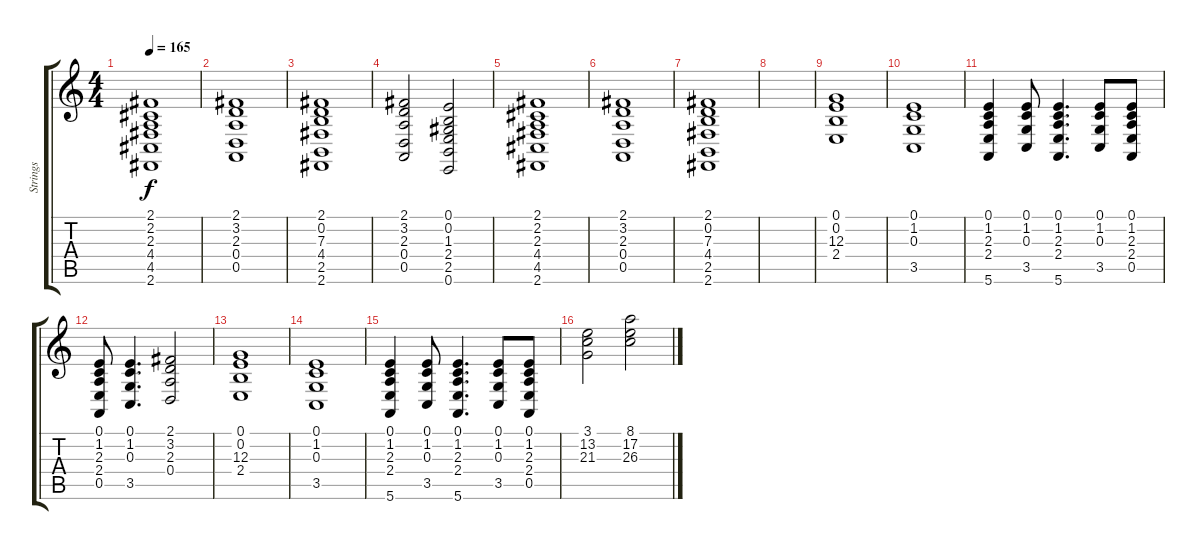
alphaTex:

\track ("Strings" "Strings") {instrument stringensemble1}
\staff {score tabs}
\tuning (E4 B3 G3 D3 A2 E2) {hide}
\ts (4 4)
\tempo 165
\clef g2
\ks c
(2.1 2.2 2.3 4.4 4.5 2.6).1{dy f volume 11} |
(2.1 3.2 2.3 0.4 0.5).1 |
(2.1 0.2 7.3 4.4 2.5 2.6).1 |
(2.1 3.2 2.3 0.4 0.5).2 (0.1 0.2 1.3 2.4 2.5 0.6).2 |
(2.1 2.2 2.3 4.4 4.5 2.6).1 |
(2.1 3.2 2.3 0.4 0.5).1 |
(2.1 0.2 7.3 4.4 2.5 2.6).1 |
|
(0.1 0.2 12.3 2.4).1{volume 11} |
(0.1 1.2 0.3 3.5).1 |
(0.1 1.2 2.3 2.4 5.6).4 (0.1 1.2 0.3 3.5).8 (0.1 1.2 2.3 2.4 5.6).4{d} (0.1 1.2 0.3 3.5).8 (0.1 1.2 2.3 2.4 0.5).8 |
(0.1 1.2 2.3 2.4 0.5).8 (0.1 1.2 0.3 3.5).4{d} (2.1 3.2 2.3 0.4).2 |
(0.1 0.2 12.3 2.4).1 |
(0.1 1.2 0.3 3.5).1 |
(0.1 1.2 2.3 2.4 5.6).4 (0.1 1.2 0.3 3.5).8 (0.1 1.2 2.3 2.4 5.6).4{d} (0.1 1.2 0.3 3.5).8 (0.1 1.2 2.3 2.4 0.5).8 |
(3.1 13.2 21.3).2 (8.1 17.2 26.3).2
